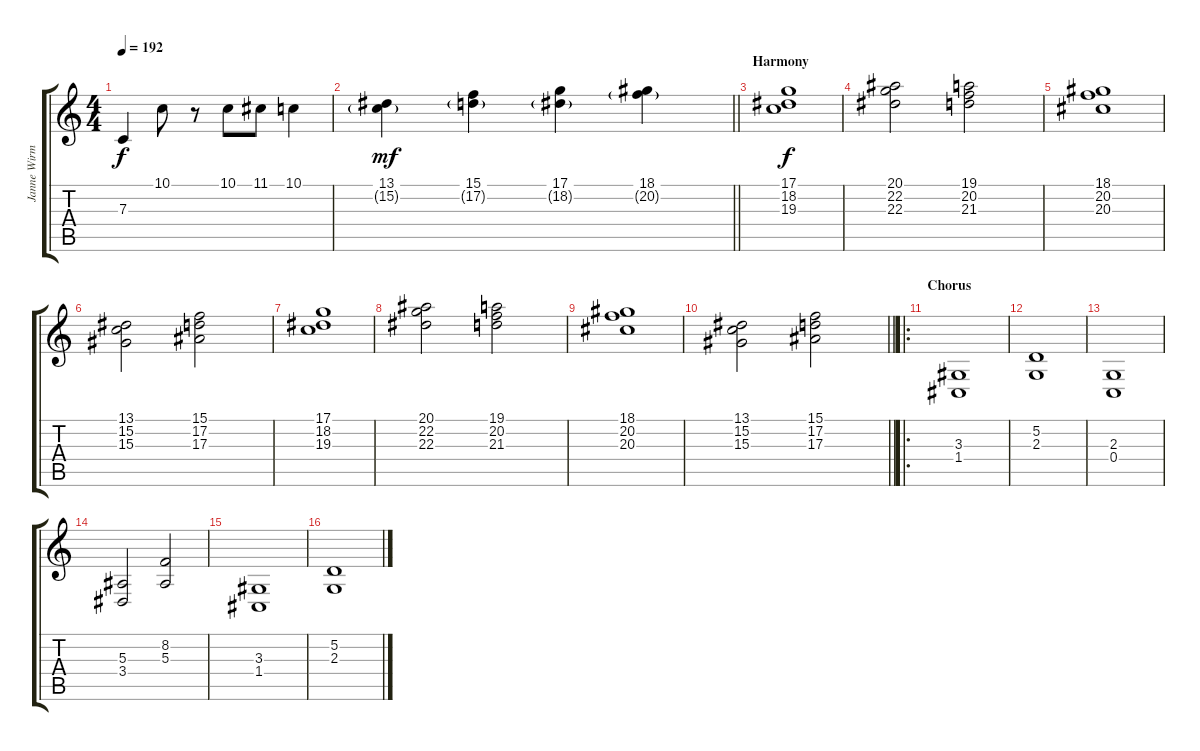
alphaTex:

\track ("Janne Wirman" "Janne Wirm") {instrument stringensemble1}
\staff {score tabs}
\tuning (D4 A3 F3 C3 G2 C2) {hide}
\ts (4 4)
\tempo 192
\clef g2
\ks c
7.3.4{dy f} 10.1.8 r.8 10.1.8 11.1.8 10.1.4 |
\barLineRight lightlight
(13.1 15.2{g}).4{dy mf} (15.1 17.2{g}).4 (17.1 18.2{g}).4 (18.1 20.2{g}).4 |
\section ("" "Harmony")
(17.1 18.2 19.3).1{dy f volume 8} |
(20.1 22.2 22.3).2 (19.1 20.2 21.3).2 |
(18.1 20.2 20.3).1 |
(13.1 15.2 15.3).2 (15.1 17.2 17.3).2 |
(17.1 18.2 19.3).1 |
(20.1 22.2 22.3).2 (19.1 20.2 21.3).2 |
(18.1 20.2 20.3).1 |
\barLineRight lightlight
(13.1 15.2 15.3).2 (15.1 17.2 17.3).2 |
\ro
\section ("" "Chorus")
(3.3 1.4).1 |
(5.2 2.3).1 |
(2.3 0.4).1 |
(5.3 3.4).2 (8.2 5.3).2 |
(3.3 1.4).1 |
(5.2 2.3).1
